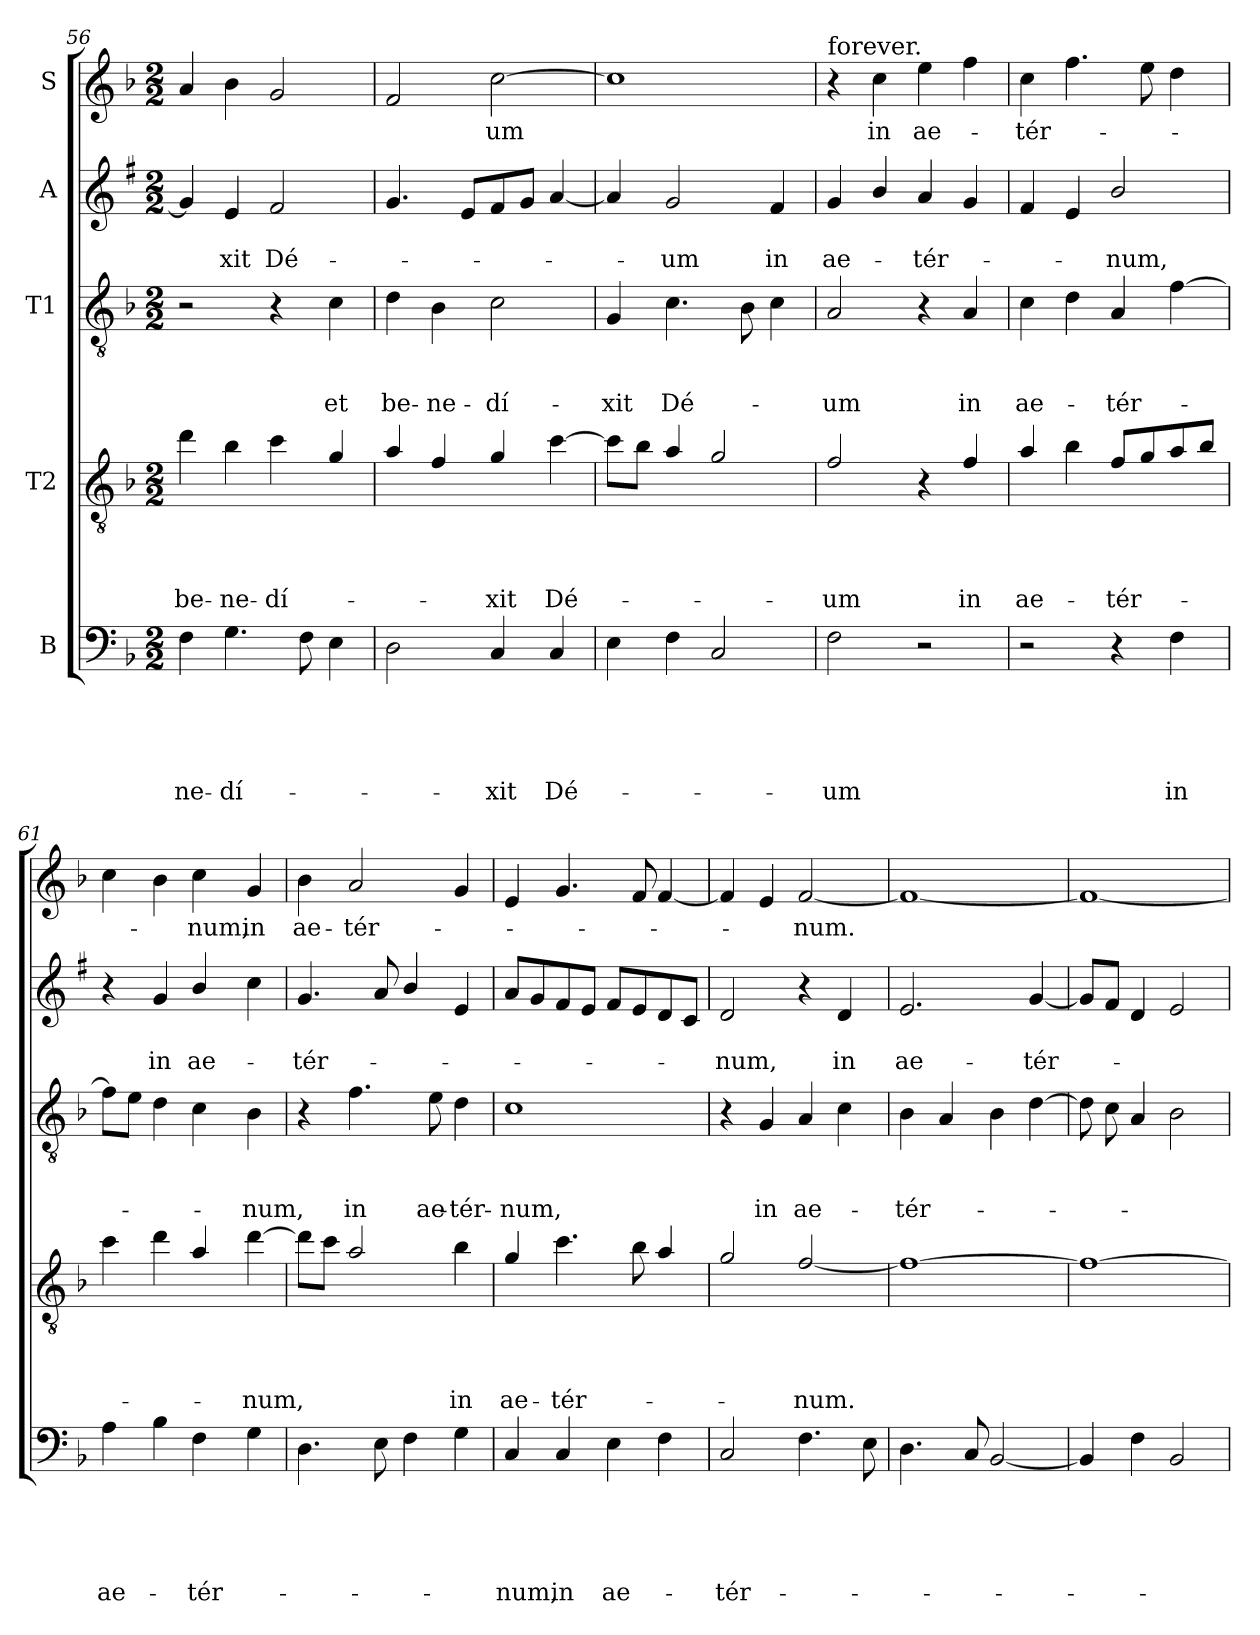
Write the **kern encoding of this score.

**kern	**text	**text	**text	**text	**text	**kern	**text	**text	**text	**text	**kern	**text	**text	**text	**kern	**text	**text	**kern	**text
*part5	*part5	*part5	*part5	*part5	*part5	*part4	*part4	*part4	*part4	*part4	*part3	*part3	*part3	*part3	*part2	*part2	*part2	*part1	*part1
*staff5	*staff5	*staff5	*staff5	*staff5	*staff5	*staff4	*staff4	*staff4	*staff4	*staff4	*staff3	*staff3	*staff3	*staff3	*staff2	*staff2	*staff2	*staff1	*staff1
*I"B	*	*	*	*	*	*I"T2	*	*	*	*	*I"T1	*	*	*	*I"A	*	*	*I"S	*
*clefF4	*	*	*	*	*	*clefGv2	*	*	*	*	*clefGv2	*	*	*	*clefG2	*	*	*clefG2	*
*	*	*	*	*	*	*ITrd8c14	*	*	*	*	*	*	*	*	*ITrd1c2	*	*	*	*
*k[b-]	*	*	*	*	*	*k[b-]	*	*	*	*	*k[b-]	*	*	*	*k[b-]	*	*	*k[b-]	*
*F:	*	*	*	*	*	*F:	*	*	*	*	*F:	*	*	*	*F:	*	*	*F:	*
*M2/2	*	*	*	*	*	*M2/2	*	*	*	*	*M2/2	*	*	*	*M2/2	*	*	*M2/2	*
=56	=56	=56	=56	=56	=56	=56	=56	=56	=56	=56	=56	=56	=56	=56	=56	=56	=56	=56	=56
!	!	!	!	!	!LO:LY:b	!	!	!	!	!LO:LY:b	!	!	!	!	!	!	!	!	!
4F\	.	.	.	.	-ne-	4d\	.	.	.	be-	2r	.	.	.	4f/]	.	.	4a/	.
!	!	!	!	!	!LO:LY:b	!	!	!	!	!LO:LY:b	!	!	!	!	!	!	!LO:LY:b	!	!
4.G\	.	.	.	.	-dí-	4B-\	.	.	.	-ne-	.	.	.	.	4d/	.	-xit	4b-\	.
!	!	!	!	!	!	!	!	!	!	!LO:LY:b	!	!	!	!	!	!	!LO:LY:b	!	!
.	.	.	.	.	.	4c\	.	.	.	-dí-	4r	.	.	.	2e/	.	Dé-	2g/	.
8F\	.	.	.	.	.	.	.	.	.	.	.	.	.	.	.	.	.	.	.
!	!	!	!	!	!	!	!	!	!	!	!	!	!	!LO:LY:b	!	!	!	!	!
4E\	.	.	.	.	.	4G/	.	.	.	.	4c\	.	.	et	.	.	.	.	.
=57	=57	=57	=57	=57	=57	=57	=57	=57	=57	=57	=57	=57	=57	=57	=57	=57	=57	=57	=57
!	!	!	!	!	!	!	!	!	!	!	!	!	!	!LO:LY:b	!	!	!	!	!
2D\	.	.	.	.	.	4A/	.	.	.	.	4d\	.	.	be-	4.f/	.	.	2f/	.
!	!	!	!	!	!	!	!	!	!	!	!	!	!	!LO:LY:b	!	!	!	!	!
.	.	.	.	.	.	4F/	.	.	.	.	4B-\	.	.	-ne-	.	.	.	.	.
.	.	.	.	.	.	.	.	.	.	.	.	.	.	.	8d/L	.	.	.	.
!	!	!	!	!	!LO:LY:b	!	!	!	!	!LO:LY:b	!	!	!	!LO:LY:b	!	!	!	!	!LO:LY:b
4C/	.	.	.	.	-xit	4G/	.	.	.	-xit	2c\	.	.	-dí-	8e/	.	.	[2cc\	-um
.	.	.	.	.	.	.	.	.	.	.	.	.	.	.	8f/J	.	.	.	.
!	!	!	!	!	!LO:LY:b	!	!	!	!	!LO:LY:b	!	!	!	!	!	!	!	!	!
4C/	.	.	.	.	Dé-	[4c\	.	.	.	Dé-	.	.	.	.	[4g/	.	.	.	.
=58	=58	=58	=58	=58	=58	=58	=58	=58	=58	=58	=58	=58	=58	=58	=58	=58	=58	=58	=58
!	!	!	!	!	!	!	!	!	!	!	!	!	!	!LO:LY:b	!	!	!	!	!
4E\	.	.	.	.	.	8c\L]	.	.	.	.	4G/	.	.	-xit	4g/]	.	.	1cc]	.
.	.	.	.	.	.	8B-\J	.	.	.	.	.	.	.	.	.	.	.	.	.
!	!	!	!	!	!	!	!	!	!	!	!	!	!	!LO:LY:b	!	!	!LO:LY:b	!	!
4F\	.	.	.	.	.	4A/	.	.	.	.	4.c\	.	.	Dé-	2f/	.	-um	.	.
2C/	.	.	.	.	.	2G/	.	.	.	.	.	.	.	.	.	.	.	.	.
.	.	.	.	.	.	.	.	.	.	.	8B-\	.	.	.	.	.	.	.	.
!	!	!	!	!	!	!	!	!	!	!	!	!	!	!	!	!	!LO:LY:b	!	!
.	.	.	.	.	.	.	.	.	.	.	4c\	.	.	.	4e/	.	in	.	.
!!LO:PB:g=z
=59	=59	=59	=59	=59	=59	=59	=59	=59	=59	=59	=59	=59	=59	=59	=59	=59	=59	=59	=59
!	!	!	!	!	!	!	!	!	!	!	!	!	!	!	!	!	!	!LO:TX:a:t=forever.	!
!	!	!	!	!	!LO:LY:b	!	!	!	!	!LO:LY:b	!	!	!	!LO:LY:b	!	!	!LO:LY:b	!	!
2F\	.	.	.	.	-um	2F/	.	.	.	-um	2A/	.	.	-um	4f/	.	ae-	4r	.
!	!	!	!	!	!	!	!	!	!	!	!	!	!	!	!	!	!	!	!LO:LY:b
.	.	.	.	.	.	.	.	.	.	.	.	.	.	.	4a/	.	.	4cc\	in
!	!	!	!	!	!	!	!	!	!	!	!	!	!	!	!	!	!LO:LY:b	!	!LO:LY:b
2r	.	.	.	.	.	4r	.	.	.	.	4r	.	.	.	4g/	.	-tér-	4ee\	ae-
!	!	!	!	!	!	!	!	!	!	!LO:LY:b	!	!	!	!LO:LY:b	!	!	!	!	!
.	.	.	.	.	.	4F/	.	.	.	in	4A/	.	.	in	4f/	.	.	4ff\	.
=60	=60	=60	=60	=60	=60	=60	=60	=60	=60	=60	=60	=60	=60	=60	=60	=60	=60	=60	=60
!	!	!	!	!	!	!	!	!	!	!LO:LY:b	!	!	!	!LO:LY:b	!	!	!	!	!LO:LY:b
2r	.	.	.	.	.	4A/	.	.	.	ae-	4c\	.	.	ae-	4e/	.	.	4cc\	-tér-
.	.	.	.	.	.	4B-\	.	.	.	.	4d\	.	.	.	4d/	.	.	4.ff\	.
!	!	!	!	!	!	!	!	!	!	!LO:LY:b	!	!	!	!LO:LY:b	!	!	!LO:LY:b	!	!
4r	.	.	.	.	.	8F/L	.	.	.	-tér-	4A/	.	.	-tér-	2a/	.	-num,	.	.
.	.	.	.	.	.	8G/	.	.	.	.	.	.	.	.	.	.	.	8ee\	.
!	!	!	!	!	!LO:LY:b	!	!	!	!	!	!	!	!	!	!	!	!	!	!
4F\	.	.	.	.	in	8A/	.	.	.	.	[4f\	.	.	.	.	.	.	4dd\	.
.	.	.	.	.	.	8B-/J	.	.	.	.	.	.	.	.	.	.	.	.	.
=61	=61	=61	=61	=61	=61	=61	=61	=61	=61	=61	=61	=61	=61	=61	=61	=61	=61	=61	=61
!	!	!	!	!	!LO:LY:b	!	!	!	!	!	!	!	!	!	!	!	!	!	!
4A\	.	.	.	.	ae-	4c\	.	.	.	.	8f\L]	.	.	.	4r	.	.	4cc\	.
.	.	.	.	.	.	.	.	.	.	.	8e\J	.	.	.	.	.	.	.	.
!	!	!	!	!	!	!	!	!	!	!	!	!	!	!	!	!	!LO:LY:b	!	!
4B-\	.	.	.	.	.	4d\	.	.	.	.	4d\	.	.	.	4f/	.	in	4b-\	.
!	!	!	!	!	!LO:LY:b	!	!	!	!	!	!	!	!	!	!	!	!LO:LY:b	!	!LO:LY:b
4F\	.	.	.	.	-tér-	4A/	.	.	.	.	4c\	.	.	.	4a/	.	ae-	4cc\	-num,
!	!	!	!	!	!	!	!	!	!	!LO:LY:b	!	!	!	!LO:LY:b	!	!	!	!	!LO:LY:b
4G\	.	.	.	.	.	[4d\	.	.	.	-num,	4B-\	.	.	-num,	4b-\	.	.	4g/	in
=62	=62	=62	=62	=62	=62	=62	=62	=62	=62	=62	=62	=62	=62	=62	=62	=62	=62	=62	=62
!	!	!	!	!	!	!	!	!	!	!	!	!	!	!	!	!	!LO:LY:b	!	!LO:LY:b
4.D\	.	.	.	.	.	8d\L]	.	.	.	.	4r	.	.	.	4.f/	.	-tér-	4b-\	ae-
.	.	.	.	.	.	8c\J	.	.	.	.	.	.	.	.	.	.	.	.	.
!	!	!	!	!	!	!	!	!	!	!	!	!	!	!LO:LY:b	!	!	!	!	!LO:LY:b
.	.	.	.	.	.	2A/	.	.	.	.	4.f\	.	.	in	.	.	.	2a/	-tér-
8E\	.	.	.	.	.	.	.	.	.	.	.	.	.	.	8g/	.	.	.	.
4F\	.	.	.	.	.	.	.	.	.	.	.	.	.	.	4a/	.	.	.	.
!	!	!	!	!	!	!	!	!	!	!	!	!	!	!LO:LY:b	!	!	!	!	!
.	.	.	.	.	.	.	.	.	.	.	8e\	.	.	ae-	.	.	.	.	.
!	!	!	!	!	!	!	!	!	!	!LO:LY:b	!	!	!	!LO:LY:b	!	!	!	!	!
4G\	.	.	.	.	.	4B-\	.	.	.	in	4d\	.	.	-tér-	4d/	.	.	4g/	.
=63	=63	=63	=63	=63	=63	=63	=63	=63	=63	=63	=63	=63	=63	=63	=63	=63	=63	=63	=63
!	!	!	!	!	!LO:LY:b	!	!	!	!	!LO:LY:b	!	!	!	!LO:LY:b	!	!	!	!	!
4C/	.	.	.	.	-num,	4G/	.	.	.	ae-	1c	.	.	-num,	8g/L	.	.	4e/	.
.	.	.	.	.	.	.	.	.	.	.	.	.	.	.	8f/	.	.	.	.
!	!	!	!	!	!LO:LY:b	!	!	!	!	!LO:LY:b	!	!	!	!	!	!	!	!	!
4C/	.	.	.	.	in	4.c\	.	.	.	-tér-	.	.	.	.	8e/	.	.	4.g/	.
.	.	.	.	.	.	.	.	.	.	.	.	.	.	.	8d/J	.	.	.	.
!	!	!	!	!	!LO:LY:b	!	!	!	!	!	!	!	!	!	!	!	!	!	!
4E\	.	.	.	.	ae-	.	.	.	.	.	.	.	.	.	8e/L	.	.	.	.
.	.	.	.	.	.	8B-\	.	.	.	.	.	.	.	.	8d/	.	.	8f/	.
4F\	.	.	.	.	.	4A/	.	.	.	.	.	.	.	.	8c/	.	.	[4f/	.
.	.	.	.	.	.	.	.	.	.	.	.	.	.	.	8B-/J	.	.	.	.
!!LO:LB:g=z
=64	=64	=64	=64	=64	=64	=64	=64	=64	=64	=64	=64	=64	=64	=64	=64	=64	=64	=64	=64
!	!	!	!	!	!LO:LY:b	!	!	!	!	!	!	!	!	!	!	!	!LO:LY:b	!	!
2C/	.	.	.	.	-tér-	2G/	.	.	.	.	4r	.	.	.	2c/	.	-num,	4f/]	.
!	!	!	!	!	!	!	!	!	!	!	!	!	!	!LO:LY:b	!	!	!	!	!
.	.	.	.	.	.	.	.	.	.	.	4G/	.	.	in	.	.	.	4e/	.
!	!	!	!	!	!	!	!	!	!	!LO:LY:b	!	!	!	!LO:LY:b	!	!	!	!	!LO:LY:b
4.F\	.	.	.	.	.	[2F/	.	.	.	-num.	4A/	.	.	ae-	4r	.	.	[2f/	-num.
!	!	!	!	!	!	!	!	!	!	!	!	!	!	!	!	!	!LO:LY:b	!	!
.	.	.	.	.	.	.	.	.	.	.	4c\	.	.	.	4c/	.	in	.	.
8E\	.	.	.	.	.	.	.	.	.	.	.	.	.	.	.	.	.	.	.
=65	=65	=65	=65	=65	=65	=65	=65	=65	=65	=65	=65	=65	=65	=65	=65	=65	=65	=65	=65
!	!	!	!	!	!	!	!	!	!	!	!	!	!	!LO:LY:b	!	!	!LO:LY:b	!	!
4.D\	.	.	.	.	.	1F_	.	.	.	.	4B-\	.	.	-tér-	2.d/	.	ae-	1f_	.
.	.	.	.	.	.	.	.	.	.	.	4A/	.	.	.	.	.	.	.	.
8C/	.	.	.	.	.	.	.	.	.	.	.	.	.	.	.	.	.	.	.
[2BB-/	.	.	.	.	.	.	.	.	.	.	4B-\	.	.	.	.	.	.	.	.
!	!	!	!	!	!	!	!	!	!	!	!	!	!	!	!	!	!LO:LY:b	!	!
.	.	.	.	.	.	.	.	.	.	.	[4d\	.	.	.	[4f/	.	-tér-	.	.
=66	=66	=66	=66	=66	=66	=66	=66	=66	=66	=66	=66	=66	=66	=66	=66	=66	=66	=66	=66
4BB-/]	.	.	.	.	.	1F_	.	.	.	.	8d\]	.	.	.	8f/L]	.	.	1f_	.
.	.	.	.	.	.	.	.	.	.	.	8c\	.	.	.	8e/J	.	.	.	.
4F\	.	.	.	.	.	.	.	.	.	.	4A/	.	.	.	4c/	.	.	.	.
2BB-/	.	.	.	.	.	.	.	.	.	.	2B-\	.	.	.	2d/	.	.	.	.
=	=	=	=	=	=	=	=	=	=	=	=	=	=	=	=	=	=	=	=
*-	*-	*-	*-	*-	*-	*-	*-	*-	*-	*-	*-	*-	*-	*-	*-	*-	*-	*-	*-
